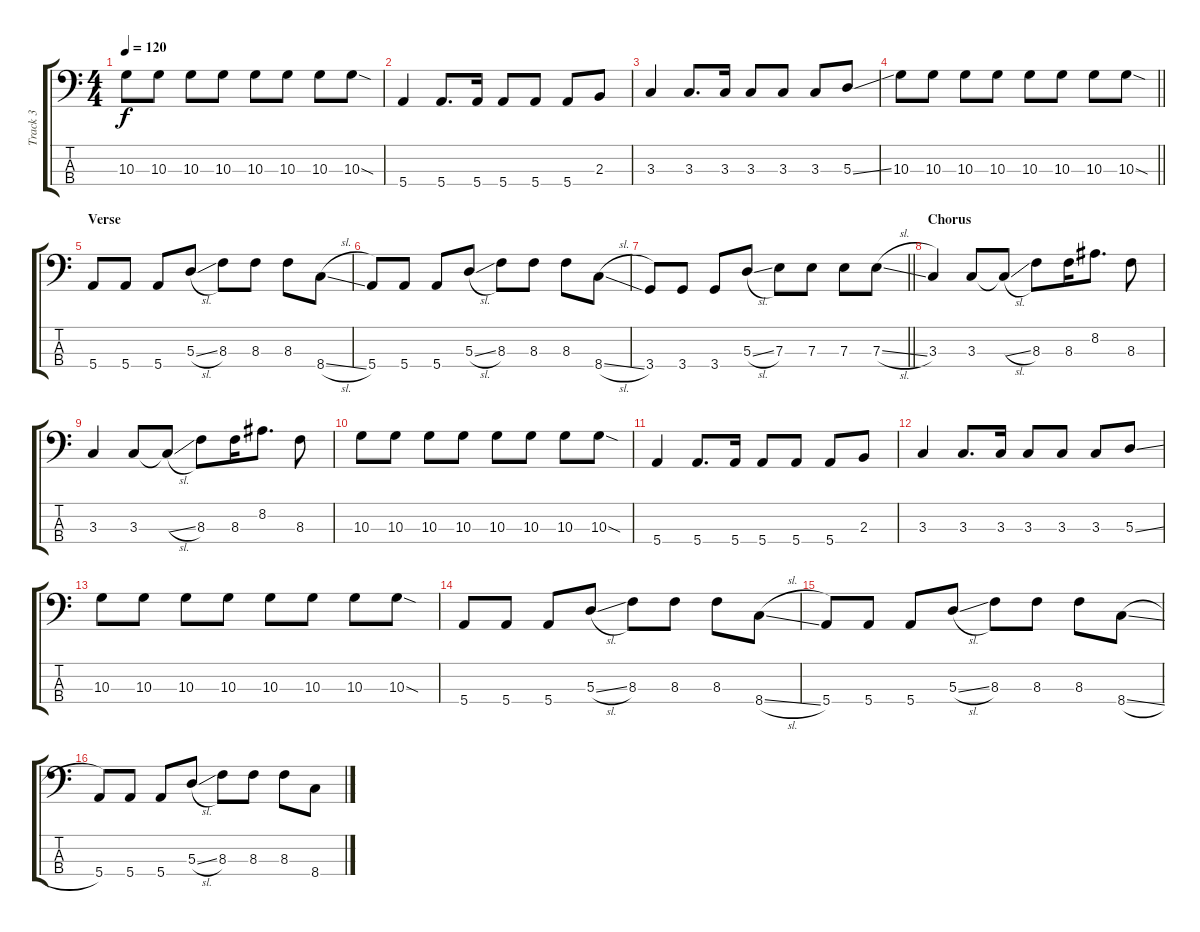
\track ("Track 3" "Track 3") {instrument electricbassfinger}
\staff {score tabs}
\tuning (G2 D2 A1 E1) {hide}
\ts (4 4)
\tempo 120
\clef f4
\ks c
10.3.8{dy f} 10.3.8 10.3.8 10.3.8 10.3.8 10.3.8 10.3.8 10.3{sod}.8 |
5.4.4 5.4.8{d} 5.4.16 5.4.8 5.4.8 5.4.8 2.3.8 |
3.3.4 3.3.8{d} 3.3.16 3.3.8 3.3.8 3.3.8 5.3{ss}.8 |
\barLineRight lightlight
10.3.8 10.3.8 10.3.8 10.3.8 10.3.8 10.3.8 10.3.8 10.3{sod}.8 |
\section ("" "Verse")
5.4.8 5.4.8 5.4.8 5.3{sl}.8 8.3.8 8.3.8 8.3.8 8.4{sl}.8 |
5.4.8 5.4.8 5.4.8 5.3{sl}.8 8.3.8 8.3.8 8.3.8 8.4{sl}.8 |
\barLineRight lightlight
3.4.8 3.4.8 3.4.8 5.3{sl}.8 7.3.8 7.3.8 7.3.8 7.3{sl}.8 |
\section ("" "Chorus")
3.3.4 3.3.8 3.3{sl t}.8 8.3.8 8.3.16 8.2.8{d} 8.3.8 |
3.3.4 3.3.8 3.3{sl t}.8 8.3.8 8.3.16 8.2.8{d} 8.3.8 |
10.3.8 10.3.8 10.3.8 10.3.8 10.3.8 10.3.8 10.3.8 10.3{sod}.8 |
5.4.4 5.4.8{d} 5.4.16 5.4.8 5.4.8 5.4.8 2.3.8 |
3.3.4 3.3.8{d} 3.3.16 3.3.8 3.3.8 3.3.8 5.3{ss}.8 |
10.3.8 10.3.8 10.3.8 10.3.8 10.3.8 10.3.8 10.3.8 10.3{sod}.8 |
5.4.8 5.4.8 5.4.8 5.3{sl}.8 8.3.8 8.3.8 8.3.8 8.4{sl}.8 |
5.4.8 5.4.8 5.4.8 5.3{sl}.8 8.3.8 8.3.8 8.3.8 8.4{sl}.8 |
5.4.8 5.4.8 5.4.8 5.3{sl}.8 8.3.8 8.3.8 8.3.8 8.4{sl}.8
